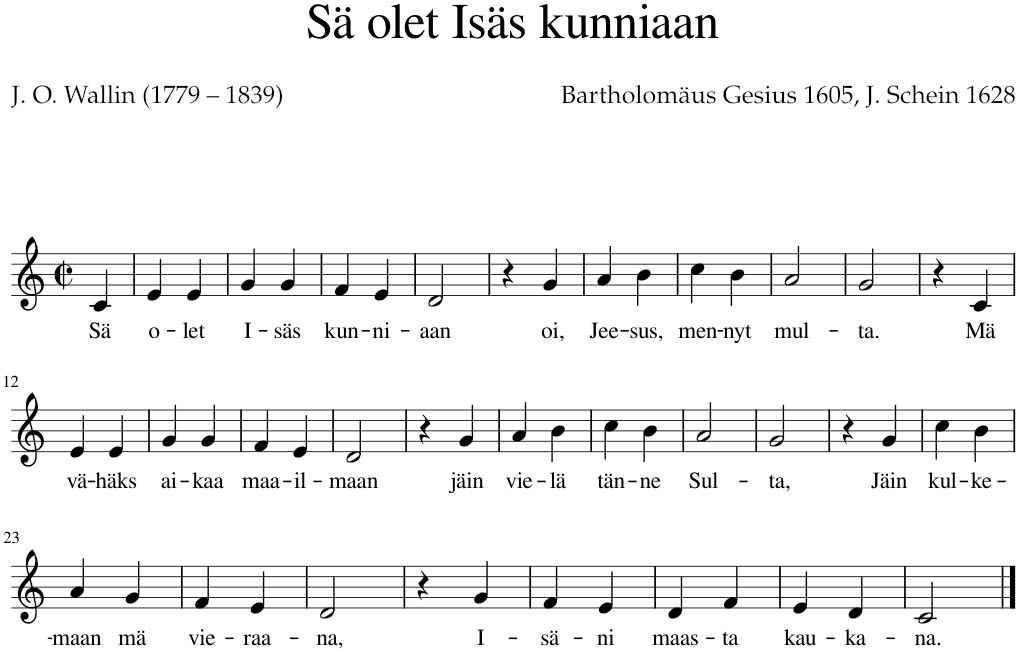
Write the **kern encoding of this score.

**kern	**text
*part1	*part1
*staff1	*staff1
*I"Staff	*
*clefG2	*
*k[]	*
*M2/2	*
*met(c|)	*
=1	=1
!	!LO:LY:b
4c/	Sä
=2	=2
!	!LO:LY:b
4e/	o-
!	!LO:LY:b
4e/	-let
=3	=3
!	!LO:LY:b
4g/	I-
!	!LO:LY:b
4g/	-säs
=4	=4
!	!LO:LY:b
4f/	kun-
!	!LO:LY:b
4e/	-ni-
=5	=5
!	!LO:LY:b
2d/	-aan
=6	=6
4r	.
!	!LO:LY:b
4g/	oi,
=7	=7
!	!LO:LY:b
4a/	Jee-
!	!LO:LY:b
4b\	-sus,
=8	=8
!	!LO:LY:b
4cc\	men-
!	!LO:LY:b
4b\	-nyt
=9	=9
!	!LO:LY:b
2a/	mul-
=10	=10
!	!LO:LY:b
2g/	-ta.
=11	=11
4r	.
!	!LO:LY:b
4c/	Mä
!!LO:LB:g=z
=12	=12
!	!LO:LY:b
4e/	vä-
!	!LO:LY:b
4e/	-häks
=13	=13
!	!LO:LY:b
4g/	ai-
!	!LO:LY:b
4g/	-kaa
=14	=14
!	!LO:LY:b
4f/	maa-
!	!LO:LY:b
4e/	-il-
=15	=15
!	!LO:LY:b
2d/	-maan
=16	=16
4r	.
!	!LO:LY:b
4g/	jäin
=17	=17
!	!LO:LY:b
4a/	vie-
!	!LO:LY:b
4b\	-lä
=18	=18
!	!LO:LY:b
4cc\	tän-
!	!LO:LY:b
4b\	-ne
=19	=19
!	!LO:LY:b
2a/	Sul-
=20	=20
!	!LO:LY:b
2g/	-ta,
=21	=21
4r	.
!	!LO:LY:b
4g/	Jäin
=22	=22
!	!LO:LY:b
4cc\	kul-
!	!LO:LY:b
4b\	-ke-
!!LO:LB:g=z
=23	=23
!	!LO:LY:b
4a/	-maan
!	!LO:LY:b
4g/	mä
=24	=24
!	!LO:LY:b
4f/	vie-
!	!LO:LY:b
4e/	-raa-
=25	=25
!	!LO:LY:b
2d/	-na,
=26	=26
4r	.
!	!LO:LY:b
4g/	I-
=27	=27
!	!LO:LY:b
4f/	-sä-
!	!LO:LY:b
4e/	-ni
=28	=28
!	!LO:LY:b
4d/	maas-
!	!LO:LY:b
4f/	-ta
=29	=29
!	!LO:LY:b
4e/	kau-
!	!LO:LY:b
4d/	-ka-
=30	=30
!	!LO:LY:b
2c/	-na.
==	==
*-	*-
